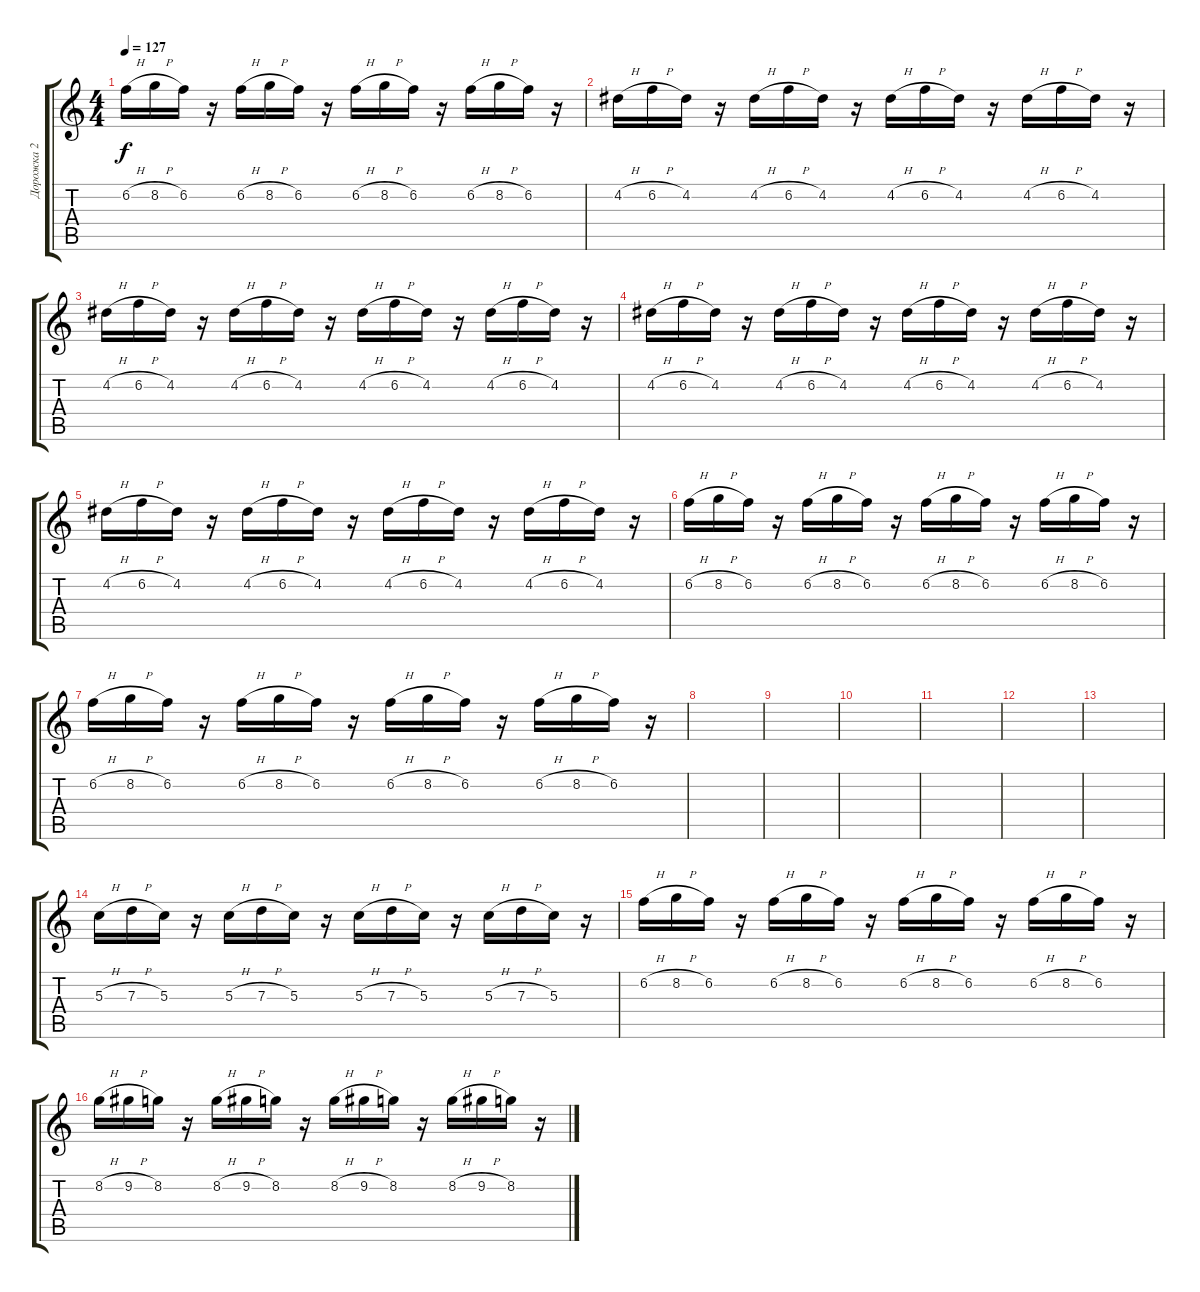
\track ("Дорожка 2" "Дорожка 2") {instrument distortionguitar}
\staff {score tabs}
\tuning (E4 B3 G3 D3 A2 E2) {hide}
\ts (4 4)
\tempo 127
\clef g2
\ks c
6.2{h}.16{dy f} 8.2{h}.16 6.2.16 r.16 6.2{h}.16 8.2{h}.16 6.2.16 r.16 6.2{h}.16 8.2{h}.16 6.2.16 r.16 6.2{h}.16 8.2{h}.16 6.2.16 r.16 |
4.2{h}.16 6.2{h}.16 4.2.16 r.16 4.2{h}.16 6.2{h}.16 4.2.16 r.16 4.2{h}.16 6.2{h}.16 4.2.16 r.16 4.2{h}.16 6.2{h}.16 4.2.16 r.16 |
4.2{h}.16 6.2{h}.16 4.2.16 r.16 4.2{h}.16 6.2{h}.16 4.2.16 r.16 4.2{h}.16 6.2{h}.16 4.2.16 r.16 4.2{h}.16 6.2{h}.16 4.2.16 r.16 |
4.2{h}.16 6.2{h}.16 4.2.16 r.16 4.2{h}.16 6.2{h}.16 4.2.16 r.16 4.2{h}.16 6.2{h}.16 4.2.16 r.16 4.2{h}.16 6.2{h}.16 4.2.16 r.16 |
4.2{h}.16 6.2{h}.16 4.2.16 r.16 4.2{h}.16 6.2{h}.16 4.2.16 r.16 4.2{h}.16 6.2{h}.16 4.2.16 r.16 4.2{h}.16 6.2{h}.16 4.2.16 r.16 |
6.2{h}.16 8.2{h}.16 6.2.16 r.16 6.2{h}.16 8.2{h}.16 6.2.16 r.16 6.2{h}.16 8.2{h}.16 6.2.16 r.16 6.2{h}.16 8.2{h}.16 6.2.16 r.16 |
6.2{h}.16 8.2{h}.16 6.2.16 r.16 6.2{h}.16 8.2{h}.16 6.2.16 r.16 6.2{h}.16 8.2{h}.16 6.2.16 r.16 6.2{h}.16 8.2{h}.16 6.2.16 r.16 |
|
|
|
|
|
|
5.3{h}.16 7.3{h}.16 5.3.16 r.16 5.3{h}.16 7.3{h}.16 5.3.16 r.16 5.3{h}.16 7.3{h}.16 5.3.16 r.16 5.3{h}.16 7.3{h}.16 5.3.16 r.16 |
6.2{h}.16 8.2{h}.16 6.2.16 r.16 6.2{h}.16 8.2{h}.16 6.2.16 r.16 6.2{h}.16 8.2{h}.16 6.2.16 r.16 6.2{h}.16 8.2{h}.16 6.2.16 r.16 |
8.2{h}.16 9.2{h}.16 8.2.16 r.16 8.2{h}.16 9.2{h}.16 8.2.16 r.16 8.2{h}.16 9.2{h}.16 8.2.16 r.16 8.2{h}.16 9.2{h}.16 8.2.16 r.16
